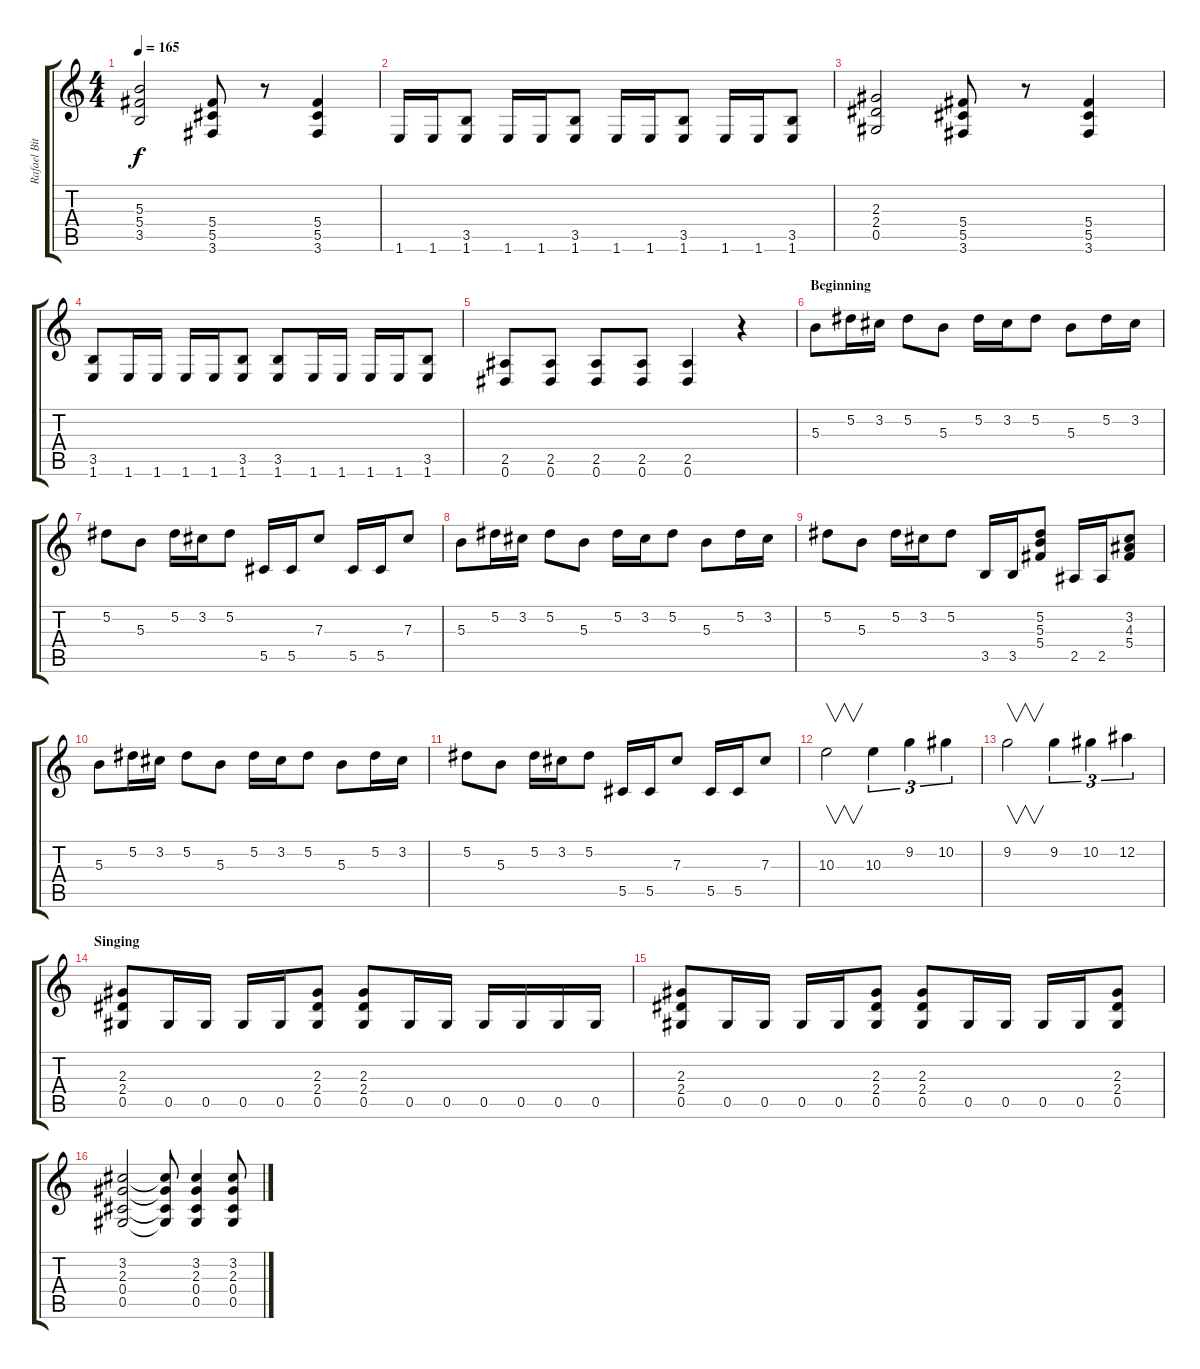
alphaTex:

\track ("Rafael Bittencourt" "Rafael Bit") {instrument distortionguitar}
\staff {score tabs}
\tuning (Eb4 Bb3 Gb3 Db3 Ab2 Eb2) {hide}
\ts (4 4)
\tempo 165
\clef g2
\ks c
(5.3 5.4 3.5).2{dy f} (5.4 5.5 3.6).8 r.8 (5.4 5.5 3.6).4 |
1.6.16 1.6.16 (3.5 1.6).8 1.6.16 1.6.16 (3.5 1.6).8 1.6.16 1.6.16 (3.5 1.6).8 1.6.16 1.6.16 (3.5 1.6).8 |
(2.3 2.4 0.5).2 (5.4 5.5 3.6).8 r.8 (5.4 5.5 3.6).4 |
(3.5 1.6).8 1.6.16 1.6.16 1.6.16 1.6.16 (3.5 1.6).8 (3.5 1.6).8 1.6.16 1.6.16 1.6.16 1.6.16 (3.5 1.6).8 |
(2.5 0.6).8 (2.5 0.6).8 (2.5 0.6).8 (2.5 0.6).8 (2.5 0.6).4 r.4 |
\section ("" "Beginning")
5.3.8{volume 16} 5.2.16 3.2.16 5.2.8 5.3.8 5.2.16 3.2.16 5.2.8 5.3.8 5.2.16 3.2.16 |
5.2.8 5.3.8 5.2.16 3.2.16 5.2.8 5.5.16 5.5.16 7.3.8 5.5.16 5.5.16 7.3.8 |
5.3.8 5.2.16 3.2.16 5.2.8 5.3.8 5.2.16 3.2.16 5.2.8 5.3.8 5.2.16 3.2.16 |
5.2.8 5.3.8 5.2.16 3.2.16 5.2.8 3.5.16 3.5.16 (5.2 5.3 5.4).8 2.5.16 2.5.16 (3.2 4.3 5.4).8 |
5.3.8 5.2.16 3.2.16 5.2.8 5.3.8 5.2.16 3.2.16 5.2.8 5.3.8 5.2.16 3.2.16 |
5.2.8 5.3.8 5.2.16 3.2.16 5.2.8 5.5.16 5.5.16 7.3.8 5.5.16 5.5.16 7.3.8 |
10.3.2{v} 10.3.4{tu (3 2)} 9.2.4{tu (3 2)} 10.2.4{tu (3 2)} |
9.2.2{v} 9.2.4{tu (3 2)} 10.2.4{tu (3 2)} 12.2.4{tu (3 2)} |
\section ("" "Singing")
(2.3 2.4 0.5).8{volume 12} 0.5.16 0.5.16 0.5.16 0.5.16 (2.3 2.4 0.5).8 (2.3 2.4 0.5).8 0.5.16 0.5.16 0.5.16 0.5.16 0.5.16 0.5.16 |
(2.3 2.4 0.5).8 0.5.16 0.5.16 0.5.16 0.5.16 (2.3 2.4 0.5).8 (2.3 2.4 0.5).8 0.5.16 0.5.16 0.5.16 0.5.16 (2.3 2.4 0.5).8 |
(3.2 2.3 0.4 0.5).2 (3.2{t} 2.3{t} 0.4{t} 0.5{t}).8 (3.2 2.3 0.4 0.5).4 (3.2 2.3 0.4 0.5).8
